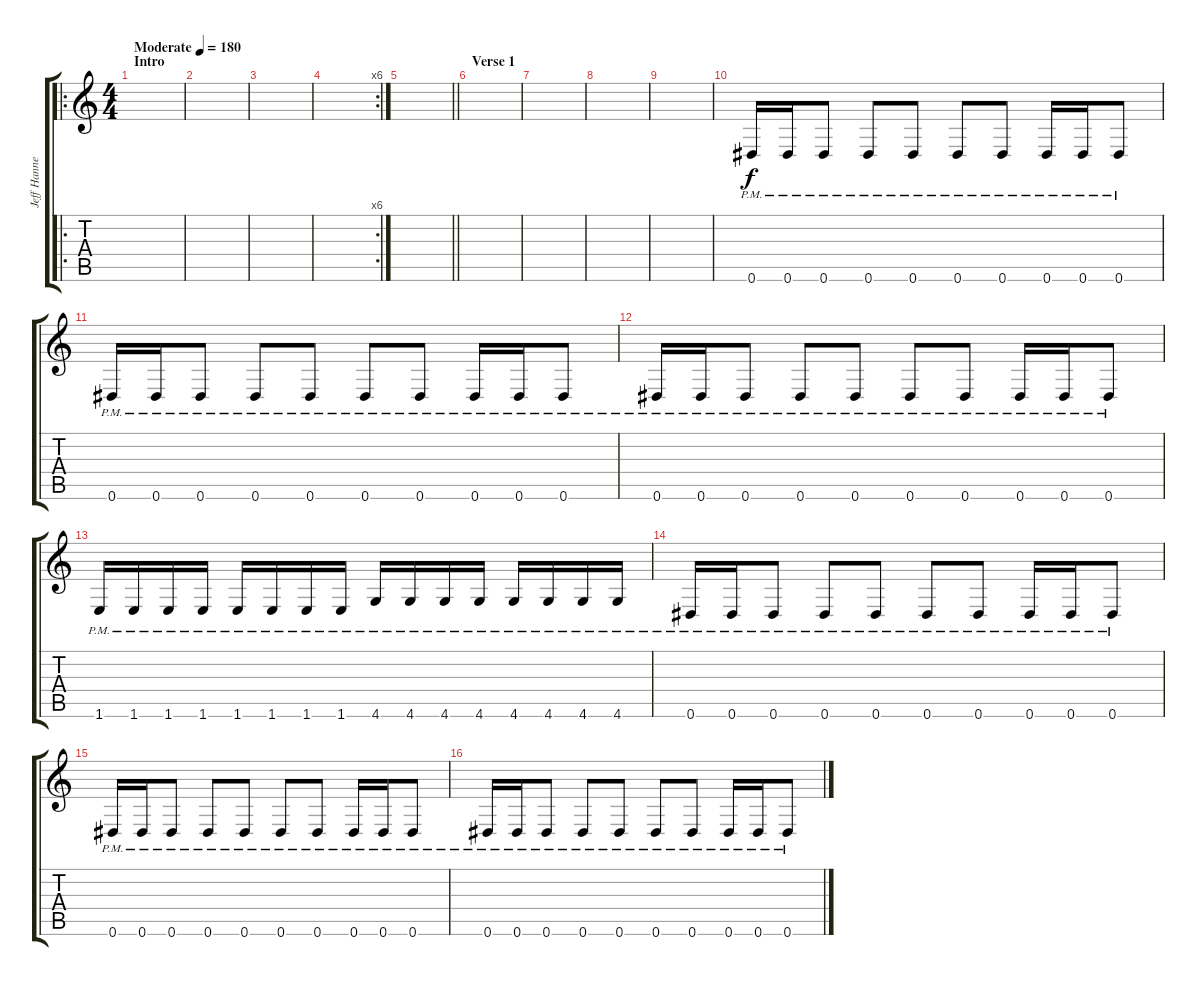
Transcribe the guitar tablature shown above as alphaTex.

\track ("Jeff Hanneman" "Jeff Hanne") {instrument distortionguitar}
\staff {score tabs}
\tuning (Eb4 Bb3 Gb3 Db3 Ab2 Eb2) {hide}
\ro
\ts (4 4)
\section ("" "Intro")
\tempo (180 "Moderate")
\clef g2
\ks c
|
|
|
\rc 6
|
\barLineRight lightlight
|
\section ("" "Verse 1")
|
|
|
|
0.6{pm}.16 0.6{pm}.16 0.6{pm}.8 0.6{pm}.8 0.6{pm}.8 0.6{pm}.8 0.6{pm}.8 0.6{pm}.16 0.6{pm}.16 0.6{pm}.8 |
0.6{pm}.16 0.6{pm}.16 0.6{pm}.8 0.6{pm}.8 0.6{pm}.8 0.6{pm}.8 0.6{pm}.8 0.6{pm}.16 0.6{pm}.16 0.6{pm}.8 |
0.6{pm}.16 0.6{pm}.16 0.6{pm}.8 0.6{pm}.8 0.6{pm}.8 0.6{pm}.8 0.6{pm}.8 0.6{pm}.16 0.6{pm}.16 0.6{pm}.8 |
1.6{pm}.16 1.6{pm}.16 1.6{pm}.16 1.6{pm}.16 1.6{pm}.16 1.6{pm}.16 1.6{pm}.16 1.6{pm}.16 4.6{pm}.16 4.6{pm}.16 4.6{pm}.16 4.6{pm}.16 4.6{pm}.16 4.6{pm}.16 4.6{pm}.16 4.6{pm}.16 |
0.6{pm}.16 0.6{pm}.16 0.6{pm}.8 0.6{pm}.8 0.6{pm}.8 0.6{pm}.8 0.6{pm}.8 0.6{pm}.16 0.6{pm}.16 0.6{pm}.8 |
0.6{pm}.16 0.6{pm}.16 0.6{pm}.8 0.6{pm}.8 0.6{pm}.8 0.6{pm}.8 0.6{pm}.8 0.6{pm}.16 0.6{pm}.16 0.6{pm}.8 |
0.6{pm}.16 0.6{pm}.16 0.6{pm}.8 0.6{pm}.8 0.6{pm}.8 0.6{pm}.8 0.6{pm}.8 0.6{pm}.16 0.6{pm}.16 0.6{pm}.8
